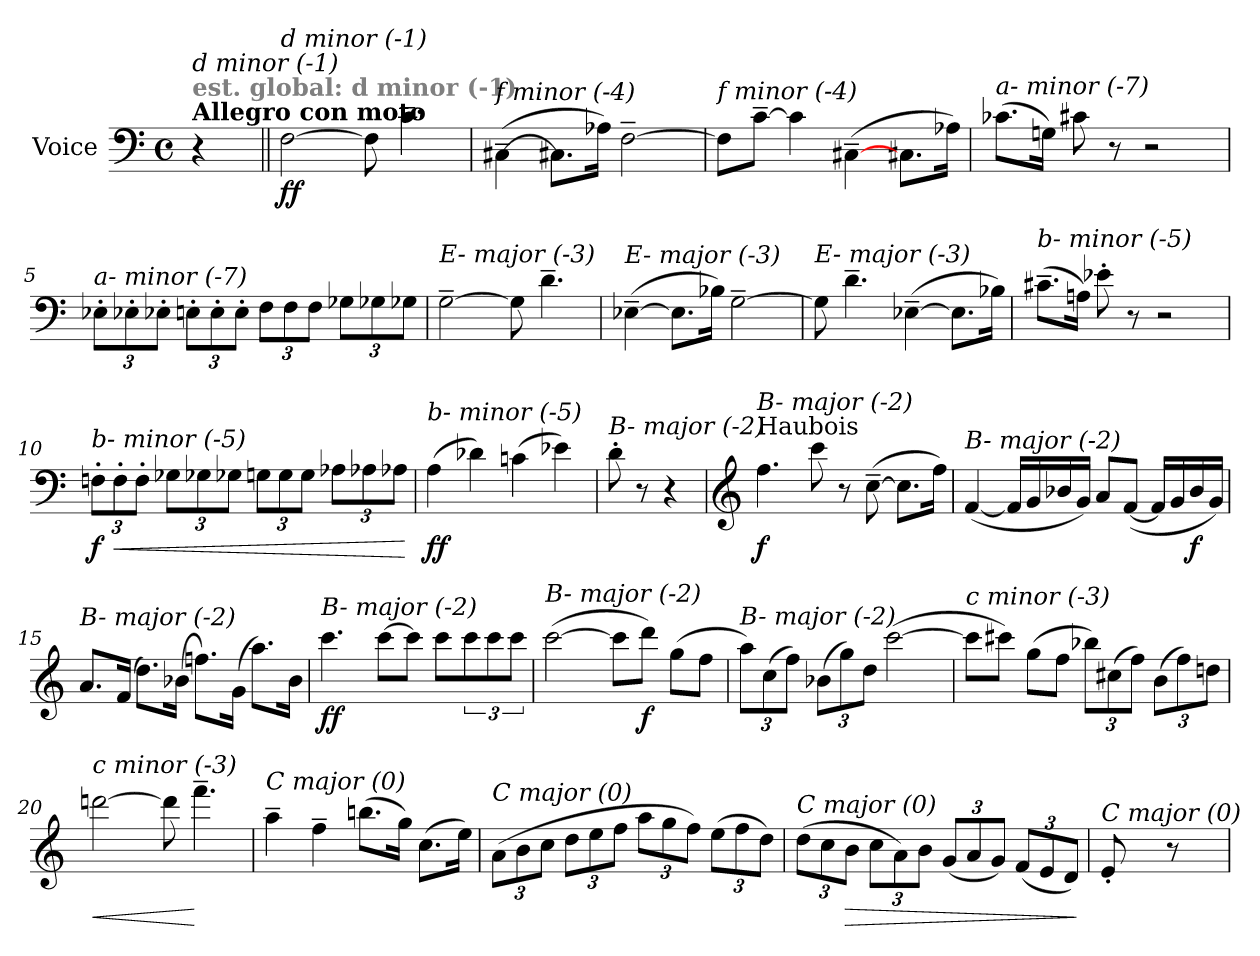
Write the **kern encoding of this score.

**kern	**dynam
*part1	*part1
*staff1	*staff1
*I"Voice	*
*clefF4	*
*k[]	*
*C:	*
*M4/4	*
*met(c)	*
=	=
!LO:TX:a:B:t=Allegro con moto	!
!LO:TX:a:B:color=#808080:t=est. global&colon; d minor (-1)	!
!LO:TX:i:t=d minor (-1)	!
4r	.
=1||	=1||
!LO:TX:i:t=d minor (-1)	!
!	!LO:DY:b
[2F\	ff
8F\]	.
*MM138	*
4.c~>\	.
=2	=2
!LO:TX:i:t=f minor (-4)	!
(>[4C#X~>i\	.
8.C#Xi\L]	.
16A-X\Jk)	.
[2F~>\	.
=3	=3
!LO:TX:i:t=f minor (-4)	!
8F\L]	.
[8c~>\J	.
4c\]	.
(>[4C#X~>i\	.
8.C#X\L	.
16A-Xi\Jk)	.
=4	=4
!LO:TX:i:t=a- minor (-7)	!
(>8.c-Xi\L	.
16Gn\Jk)	.
8c#X\	.
8r	.
2r	.
!!LO:LB:g=z
=5	=5
!LO:TX:i:t=a- minor (-7)	!
12E-X'>i\L	.
12E-X'>i\	.
12E-X'>i\J	.
12E'>\L	.
12E'>\	.
12E'>\J	.
12F\L	.
12F\	.
12F\J	.
12G-Xi\L	.
12G-Xi\	.
12G-Xi\J	.
!!LO:LB:g=z
=6	=6
!LO:TX:i:t=E- major (-3)	!
[2G~>\	.
8G\]	.
4.d~>\	.
=7	=7
!LO:TX:i:t=E- major (-3)	!
(>[4E-X~>\	.
8.E-\L]	.
16B-X\Jk)	.
[2G~>\	.
=8	=8
!LO:TX:i:t=E- major (-3)	!
8G\]	.
4.d~>\	.
(>[4E-X~>\	.
8.E-\L]	.
16B-X\Jk)	.
=9	=9
!LO:TX:i:t=b- minor (-5)	!
(>8.c#X~>\L	.
16An\Jk)	.
8e-X'>i\	.
8r	.
2r	.
=10	=10
*Xbrackettup	*
!LO:TX:i:t=b- minor (-5)	!
!	!LO:DY:b
12Fn'>\L	f
!	!LO:HP:b
12F'>\	<
12F'>\J	.
*brackettup	*
12G-Xi\L	.
12G-Xi\	.
12G-Xi\J	.
12G\L	.
12G\	.
12G\J	.
12A-Xi\L	.
12A-Xi\	.
12A-Xi\J	.
.	[
!!LO:LB:g=z
=11	=11
!LO:TX:i:t=b- minor (-5)	!
!	!LO:DY:b
(>4A\	ff
4d-Xi\)	.
(>4cn\	.
4e-X\)	.
=12	=12
!LO:TX:i:t=B- major (-2)	!
8d'>\	.
8r	.
4r	.
=13	=13
*clefG2	*
!LO:TX:a:t=Haubois	!
!LO:TX:i:t=B- major (-2)	!
!	!LO:DY:b
4.ff\	f
8ccc\	.
8r	.
(>[8cc~>\	.
8.cc\L]	.
16ff\Jk)	.
=14	=14
!LO:TX:i:t=B- major (-2)	!
(<[4f/	.
16f/LL]	.
16g/	.
16b-X/	.
16g/JJ)	.
8a/L	.
(<[8f/J	.
16f/LL]	.
16g/	.
!	!LO:DY:b
16b-/	f
16g/JJ)	.
!!LO:LB:g=z
=15	=15
!LO:TX:i:t=B- major (-2)	!
8.a/L	.
(16f/Jk	.
8.dd\L)	.
(>16b-X\Jk	.
8.ffn\L)	.
(>16g\Jk	.
8.aa\L)	.
16b-\Jk	.
!!LO:LB:g=z
=16	=16
!LO:TX:i:t=B- major (-2)	!
!	!LO:DY:b
4.ccc\	ff
[8ccc\L	.
8ccc\J]	.
8ccc\L	.
12ccc\	.
12ccc\	.
12ccc\J	.
=17	=17
!LO:TX:i:t=B- major (-2)	!
(>[2ccc\	.
8ccc\L]	.
!	!LO:DY:b
8ddd\J)	f
(>8gg\L	.
8ff\J	.
=18	=18
!LO:TX:i:t=B- major (-2)	!
12aa\L)	.
(>12cc\	.
12ff\J)	.
(>12b-X\L	.
12gg\)	.
12dd\J	.
(>[2ccc\	.
=19	=19
!LO:TX:i:t=c minor (-3)	!
8ccc\L]	.
8ccc#Xi\J)	.
(>8gg\L	.
8ff\J	.
12bb-X\L)	.
(>12cc#Xi\	.
12ff\J)	.
(>12b\L	.
12ff\)	.
12ddn\J	.
!!LO:LB:g=z
=20	=20
!LO:TX:i:t=c minor (-3)	!
!	!LO:HP:b
[2dddn\	<
8ddd\]	.
4.fff~>\	[
=21	=21
!LO:TX:i:t=C major (0)	!
4aa~>\	.
4ff~>\	.
(>8.bbn\L	.
16gg\Jk)	.
(>8.cc\L	.
16ee\Jk)	.
=22	=22
!LO:TX:i:t=C major (0)	!
(>12a\L	.
12b\	.
12cc\J	.
12dd\L	.
12ee\	.
12ff\J	.
12aa\L	.
12gg\	.
12ff\J)	.
(>12ee\L	.
12ff\	.
12dd\J)	.
=23	=23
!LO:TX:i:t=C major (0)	!
(>12dd\L	.
12cc\	.
!	!LO:HP:b
12b\J	>
12cc\L	.
12a\)	.
12b\J	.
(<12g/L	.
12a/	.
12g/J)	.
(<12f/L	.
12e/	.
12d/J)	.
.	]
!!LO:LB:g=z
=24	=24
!LO:TX:i:t=C major (0)	!
8e'</	.
8r	.
=	=
*-	*-
